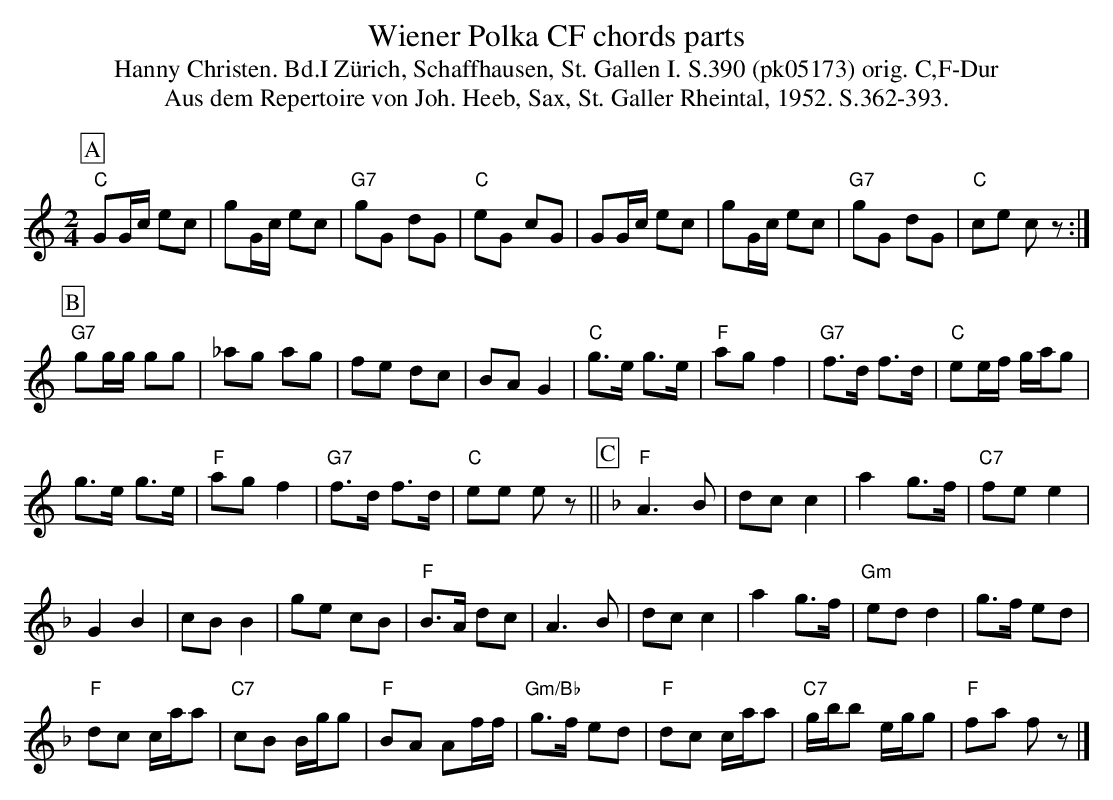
X:1
T: Wiener Polka CF chords parts
T:Hanny Christen. Bd.I Zürich, Schaffhausen, St. Gallen I. S.390 (pk05173) orig. C,F-Dur
T: Aus dem Repertoire von Joh. Heeb, Sax, St. Galler Rheintal, 1952. S.362-393.
M:2/4
L:1/8
K:C %%MIDI gchordon
[P:A] "C"GG/c/ ec | gG/c/ ec | "G7"gG dG | "C"eG cG | GG/c/ ec | gG/c/ ec | "G7"gG dG | "C"ce cz :|
[P:B] "G7"gg/g/ gg | _ag ag | fe dc | BAG2 | "C"g>e g>e | "F"agf2 | "G7"f>d f>d | "C"ee/f/ g/a/g |
g>e g>e | "F"agf2 | "G7"f>d f>d | "C"ee ez || [P:C] [K:F] "F"A3B | dcc2 | a2g>f | "C7"fee2 |
G2B2 | cBB2 | ge cB | "F"B>A dc | A3B | dcc2 | a2g>f | "Gm"edd2 | g>f ed |
"F"dc c/a/a |  "C7"cB B/g/g | "F"BA Af/f/ | "Gm/Bb"g>f ed | "F"dc c/a/a | "C7"g/b/b e/g/g | "F"fa fz |]
